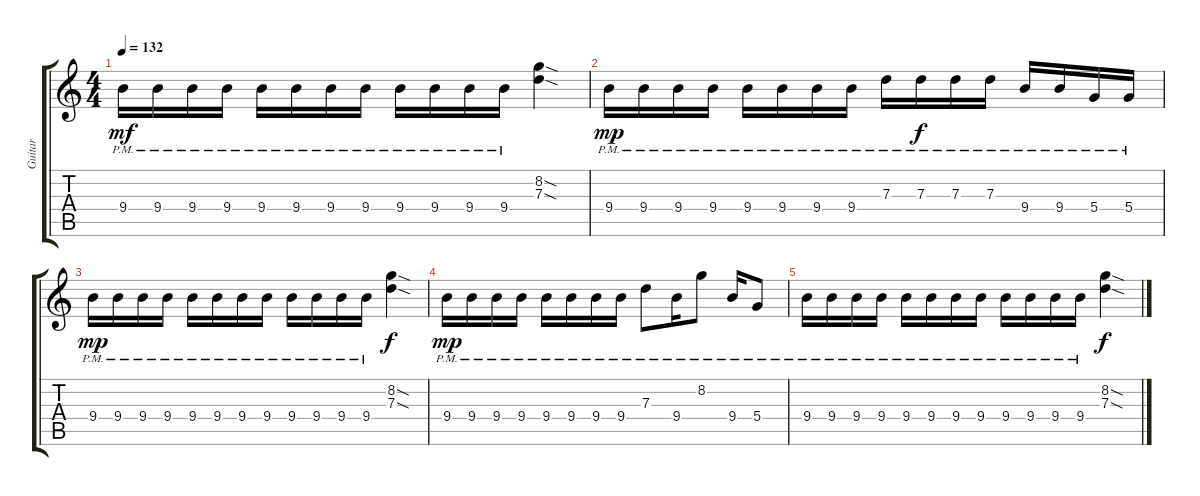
\track ("Guitar" "Guitar") {instrument electricguitarclean}
\staff {score tabs}
\tuning (E4 B3 G3 D3 A2 E2) {hide}
\ts (4 4)
\tempo 132
\clef g2
\ks c
9.4{pm}.16{dy mf} 9.4{pm}.16 9.4{pm}.16 9.4{pm}.16 9.4{pm}.16 9.4{pm}.16 9.4{pm}.16 9.4{pm}.16 9.4{pm}.16 9.4{pm}.16 9.4{pm}.16 9.4{pm}.16 (8.2{sod} 7.3{sod}).4 |
9.4{pm}.16{dy mp} 9.4{pm}.16 9.4{pm}.16 9.4{pm}.16 9.4{pm}.16 9.4{pm}.16 9.4{pm}.16 9.4{pm}.16 7.3{pm}.16 7.3{pm}.16{dy f} 7.3{pm}.16 7.3{pm}.16 9.4{pm}.16 9.4{pm}.16 5.4{pm}.16 5.4{pm}.16 |
9.4{pm}.16{dy mp} 9.4{pm}.16 9.4{pm}.16 9.4{pm}.16 9.4{pm}.16 9.4{pm}.16 9.4{pm}.16 9.4{pm}.16 9.4{pm}.16 9.4{pm}.16 9.4{pm}.16 9.4{pm}.16 (8.2{sod} 7.3{sod}).4{dy f} |
9.4{pm}.16{dy mp} 9.4{pm}.16 9.4{pm}.16 9.4{pm}.16 9.4{pm}.16 9.4{pm}.16 9.4{pm}.16 9.4{pm}.16 7.3{pm}.8 9.4{pm}.16 8.2{pm}.8 9.4{pm}.16 5.4{pm}.8 |
9.4{pm}.16 9.4{pm}.16 9.4{pm}.16 9.4{pm}.16 9.4{pm}.16 9.4{pm}.16 9.4{pm}.16 9.4{pm}.16 9.4{pm}.16 9.4{pm}.16 9.4{pm}.16 9.4{pm}.16 (8.2{sod} 7.3{sod}).4{dy f}
